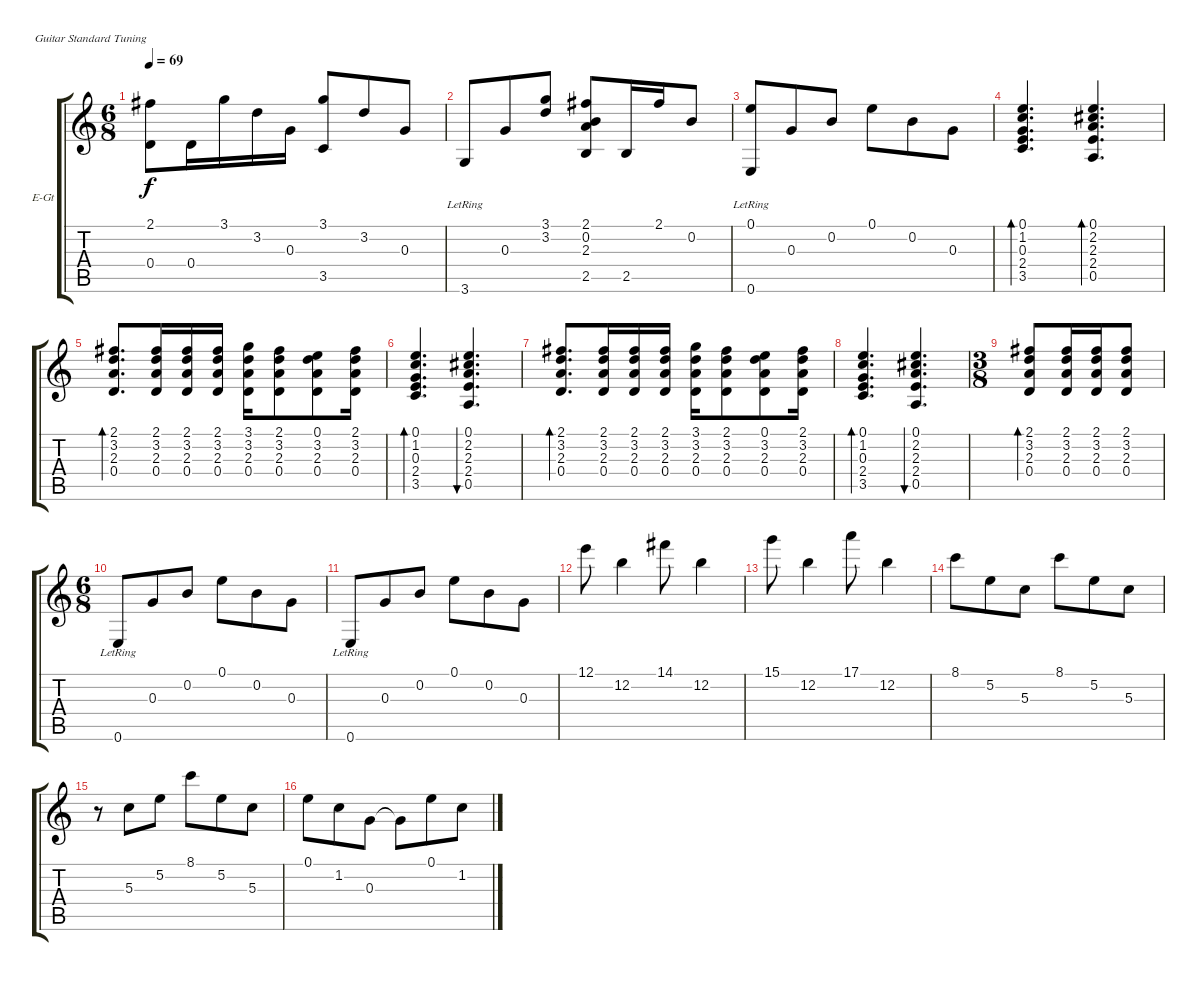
\defaultSystemsLayout 4
\bracketExtendMode groupsimilarinstruments
\firstSystemTrackNameOrientation horizontal
\otherSystemsTrackNameOrientation horizontal
\track ("Гитара1" "E-Gt") {instrument electricguitarclean}
\staff {score tabs}
\tuning (E4 B3 G3 D3 A2 E2)
\ts (6 8)
\tempo 69
\clef g2
\ks c
(2.1 0.4).8{dy f} 0.4.16 3.1.16 3.2.16 0.3.16 (3.1 3.5).8 3.2.8 0.3.8 |
3.6{lr}.8 0.3.8 (3.1 3.2).8 (2.1 0.2 2.3 2.5).8 2.5.16 2.1.16 0.2.8 |
(0.1 0.6{lr}).8 0.3.8 0.2.8 0.1.8 0.2.8 0.3.8 |
(0.1 1.2 0.3 2.4 3.5).4{d bd 158} (0.1 2.2 2.3 2.4 0.5).4{d bd 191} |
(2.1 3.2 2.3 0.4).8{d bd 93} (2.1 3.2 2.3 0.4).16 (2.1 3.2 2.3 0.4).16 (2.1 3.2 2.3 0.4).16 (3.1 3.2 2.3 0.4).16 (2.1 3.2 2.3 0.4).8 (0.1 3.2 2.3 0.4).8 (2.1 3.2 2.3 0.4).16 |
(0.1 1.2 0.3 2.4 3.5).4{d bd 188} (0.1 2.2 2.3 2.4 0.5).4{d bu 186} |
(2.1 3.2 2.3 0.4).8{d bd 96} (2.1 3.2 2.3 0.4).16 (2.1 3.2 2.3 0.4).16 (2.1 3.2 2.3 0.4).16 (3.1 3.2 2.3 0.4).16 (2.1 3.2 2.3 0.4).8 (0.1 3.2 2.3 0.4).8 (2.1 3.2 2.3 0.4).16 |
(0.1 1.2 0.3 2.4 3.5).4{d bd 85} (0.1 2.2 2.3 2.4 0.5).4{d bu 82} |
\ts (3 8)
(2.1 3.2 2.3 0.4).8{bd 81} (2.1 3.2 2.3 0.4).16 (2.1 3.2 2.3 0.4).16 (2.1 3.2 2.3 0.4).8 |
\ts (6 8)
0.6{lr}.8 0.3.8 0.2.8 0.1.8 0.2.8 0.3.8 |
0.6{lr}.8 0.3.8 0.2.8 0.1.8 0.2.8 0.3.8 |
12.1.8 12.2.4 14.1.8 12.2.4 |
15.1.8 12.2.4 17.1.8 12.2.4 |
8.1.8 5.2.8 5.3.8 8.1.8 5.2.8 5.3.8 |
r.8 5.3.8 5.2.8 8.1.8 5.2.8 5.3.8 |
0.1.8 1.2.8 0.3.8 0.3{t}.8 0.1.8 1.2.8
